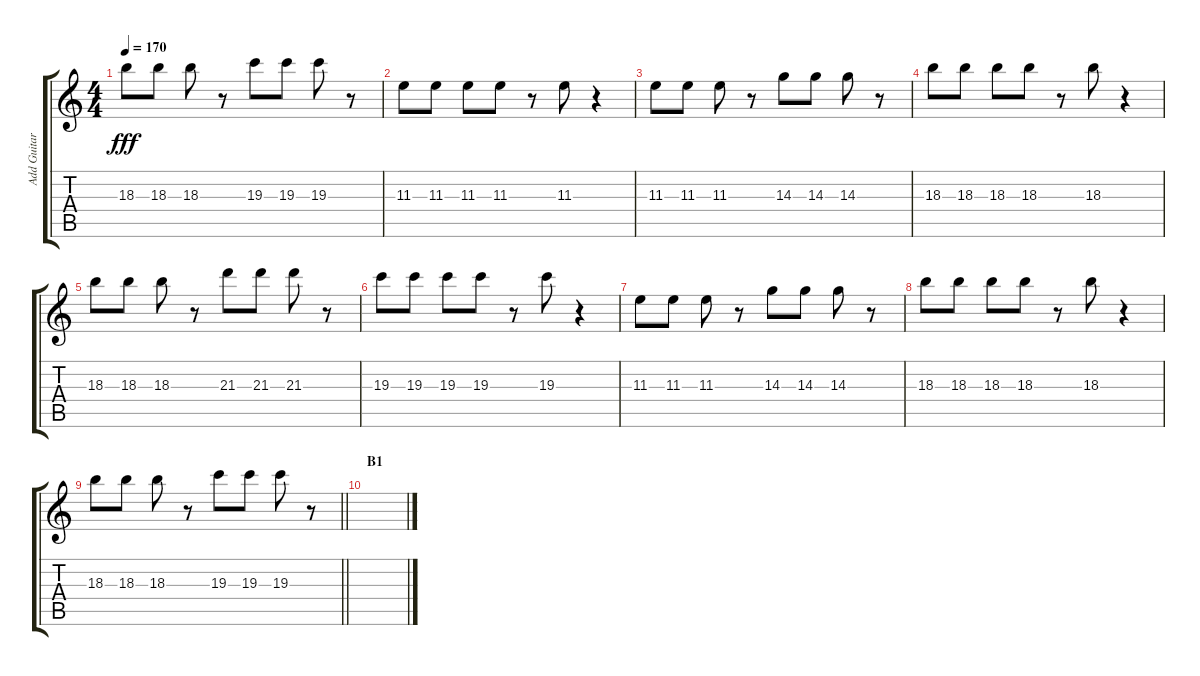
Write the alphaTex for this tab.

\track ("Add Guitar" "Add Guitar") {instrument electricguitarjazz}
\staff {score tabs}
\tuning (D4 A3 F3 C3 G2 C2) {hide}
\ts (4 4)
\tempo 170
\clef g2
\ks c
18.3.8{dy fff} 18.3.8 18.3.8 r.8 19.3.8 19.3.8 19.3.8 r.8 |
11.3.8 11.3.8 11.3.8 11.3.8 r.8 11.3.8 r.4 |
11.3.8 11.3.8 11.3.8 r.8 14.3.8 14.3.8 14.3.8 r.8 |
18.3.8 18.3.8 18.3.8 18.3.8 r.8 18.3.8 r.4 |
18.3.8 18.3.8 18.3.8 r.8 21.3.8 21.3.8 21.3.8 r.8 |
19.3.8 19.3.8 19.3.8 19.3.8 r.8 19.3.8 r.4 |
11.3.8 11.3.8 11.3.8 r.8 14.3.8 14.3.8 14.3.8 r.8 |
18.3.8 18.3.8 18.3.8 18.3.8 r.8 18.3.8 r.4 |
\barLineRight lightlight
18.3.8 18.3.8 18.3.8 r.8 19.3.8 19.3.8 19.3.8 r.8 |
\section ("" "B1")
